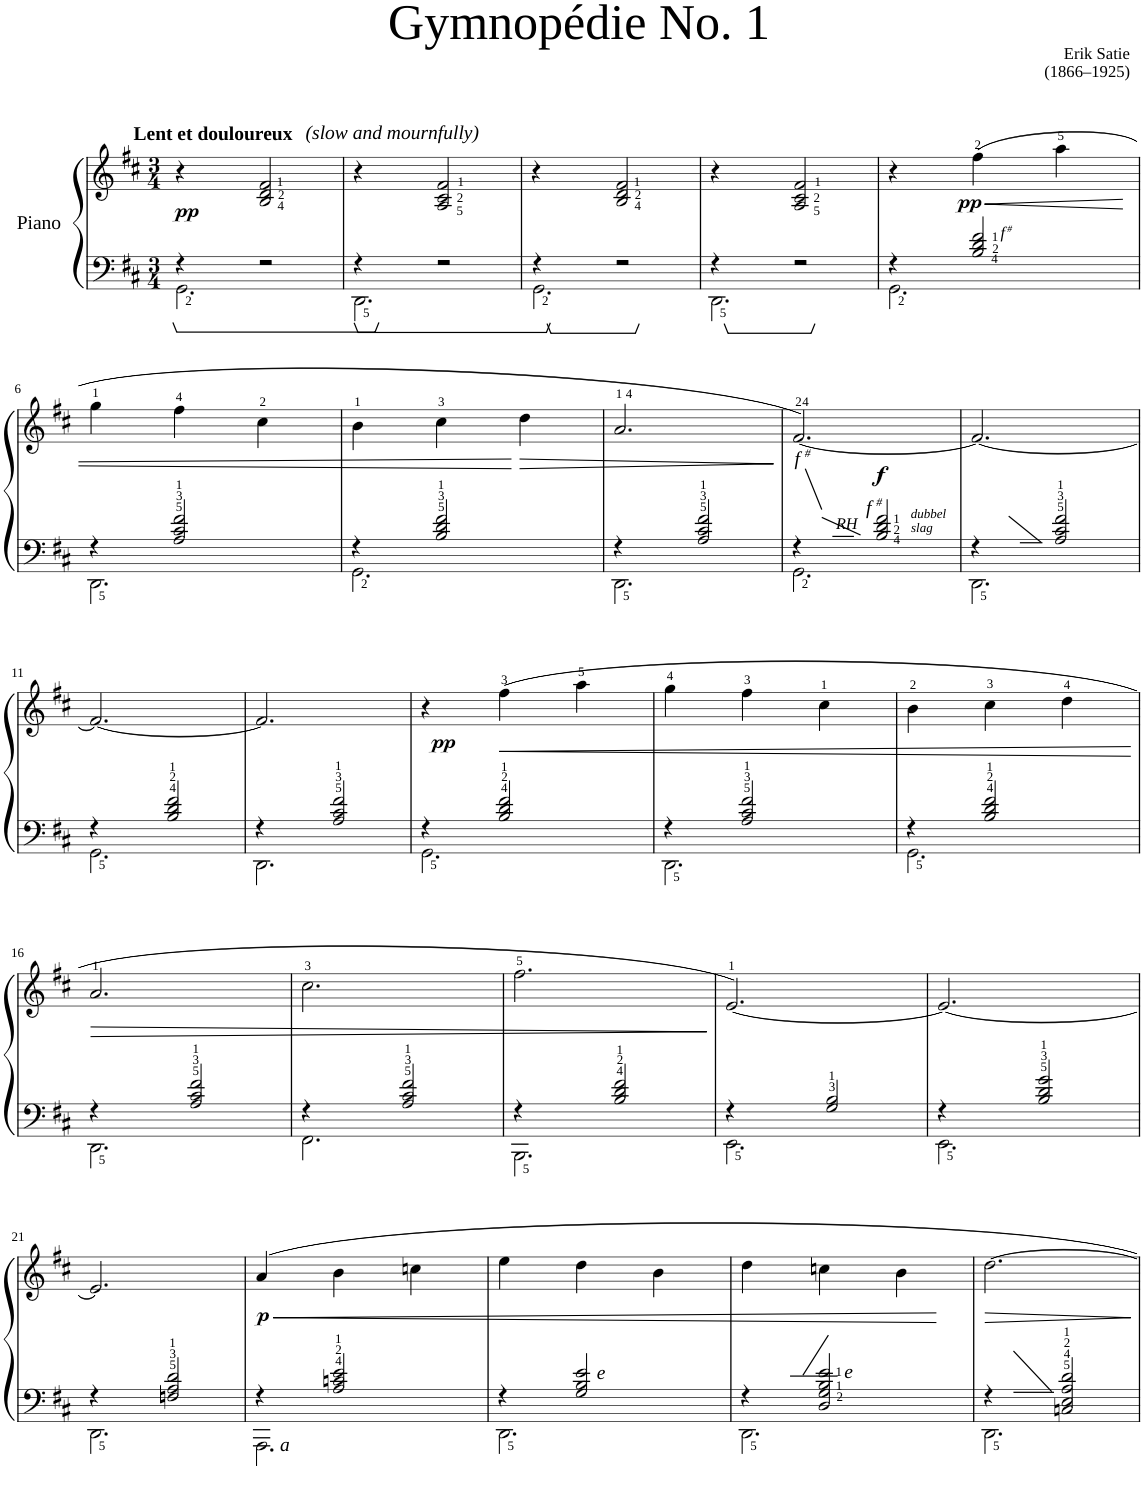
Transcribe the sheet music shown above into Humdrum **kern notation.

**kern	**kern	**dynam
*part1	*part1	*part1
*staff2	*staff1	*staff1/2
*I"Piano	*	*
*I'Pno	*	*
*clefF4	*clefG2	*
*k[f#c#]	*k[f#c#]	*
*M3/4	*M3/4	*
=1	=1	=1
*^	*	*
!	!	!LO:TX:a:B:t=Lent et douloureux	!
!	!	!	!LO:DY:b
4r	2.GG\	4r	pp
!	!	!LO:TX:a:i:t=(slow and mournfully)	!
2r	.	2B/ 2d/ 2f#/	.
=2	=2	=2	=2
4r	2.DD\	4r	.
2r	.	2A/ 2c#/ 2f#/	.
=3	=3	=3	=3
4r	2.GG\	4r	.
2r	.	2B/ 2d/ 2f#/	.
=4	=4	=4	=4
4r	2.DD\	4r	.
2r	.	2A/ 2c#/ 2f#/	.
=5	=5	=5	=5
4r	2.GG\	4r	.
!LO:TX:a:i:t=f	!	!	!
!LO:TX:a:t=#	!	!	!
!	!	!	!LO:HP:b
!	!	!	!LO:DY:n=1:b
2B/ 2d/ 2f#/	.	(4ff#\	< pp
.	.	4aa\	.
!!LO:LB:g=z
=6	=6	=6	=6
4r	2.DD\	4gg\	.
2A/ 2c#/ 2f#/	.	4ff#\	.
.	.	4cc#\	.
=7	=7	=7	=7
4r	2.GG\	4b\	.
2B/ 2d/ 2f#/	.	4cc#\	.
!	!	!	!LO:HP:n=1:b
.	.	4dd\	[ >
=8	=8	=8	=8
4r	2.DD\	2.a/	.
2A/ 2c#/ 2f#/	.	.	.
*v	*v	*	*
.	.	]
=9	=9	=9
*^	*	*
!	!	!LO:TX:b:i:t=f	!
!	!	!LO:TX:b:t=#	!
4r	2.GG\	[2.f#/)	.
!LO:TX:a:i:t=f	!	!	!
!LO:TX:a:t=#	!	!	!
!LO:TX:a:i:t=dubbel	!	!	!
!LO:TX:a:t=slag	!	!	!
!LO:TX:a:i:t=RH	!	!	!
!	!	!	!LO:DY:a=2
2B/ 2d/ 2f#/	.	.	f
=10	=10	=10	=10
4r	2.DD\	2.f#/_	.
2A/ 2c#/ 2f#/	.	.	.
!!LO:LB:g=z
=11	=11	=11	=11
4r	2.GG\	2.f#/_	.
2B/ 2d/ 2f#/	.	.	.
=12	=12	=12	=12
4r	2.DD\	2.f#/]	.
2A/ 2c#/ 2f#/	.	.	.
=13	=13	=13	=13
!	!	!	!LO:DY:b
4r	2.GG\	4r	pp
!	!	!	!LO:HP:b
2B/ 2d/ 2f#/	.	(4ff#\	<
.	.	4aa\	.
=14	=14	=14	=14
4r	2.DD\	4gg\	.
2A/ 2c#/ 2f#/	.	4ff#\	.
.	.	4cc#\	.
=15	=15	=15	=15
4r	2.GG\	4b\	.
2B/ 2d/ 2f#/	.	4cc#\	.
.	.	4dd\	.
*v	*v	*	*
.	.	[
!!LO:LB:g=z
=16	=16	=16
*^	*	*
!	!	!	!LO:HP:b
4r	2.DD\	2.a/	>
2A/ 2c#/ 2f#/	.	.	.
=17	=17	=17	=17
4r	2.FF#\	2.cc#\	.
2A/ 2c#/ 2f#/	.	.	.
=18	=18	=18	=18
4r	2.BBB\	2.ff#\	.
2B/ 2d/ 2f#/	.	.	.
*v	*v	*	*
.	.	]
=19	=19	=19
*^	*	*
4r	2.EE\	[2.e/)	.
2G/ 2B/	.	.	.
=20	=20	=20	=20
4r	2.EE\	2.e/_	.
2B/ 2d/ 2g/	.	.	.
!!LO:LB:g=z
=21	=21	=21	=21
4r	2.DD\	2.e/]	.
2Fn/ 2A/ 2d/	.	.	.
=22	=22	=22	=22
!LO:TX:b:i:t=a	!	!	!
!	!	!	!LO:HP:b
!	!	!	!LO:DY:n=1:b
4r	2.AAA\	4a/	< p
2A/ 2cn/ 2e/	.	4b\	.
.	.	4ccn\	.
=23	=23	=23	=23
4r	2.DD\	4ee\	.
!LO:TX:a:i:t=e	!	!	!
2G/ 2B/ 2e/	.	4dd\	.
.	.	4b\	.
=24	=24	=24	=24
4r	2.DD\	4dd\	.
!LO:TX:a:i:t=e	!	!	!
2D/ 2G/ 2B/ 2e/	.	4ccn\	.
.	.	4b\	.
*v	*v	*	*
.	.	[
=25	=25	=25
*^	*	*
!	!	!	!LO:HP:b
4r	2.DD\	[2.dd\	>
2Cn/ 2E/ 2A/ 2d/	.	.	.
*v	*v	*	*
.	.	]
=	=	=
*-	*-	*-
